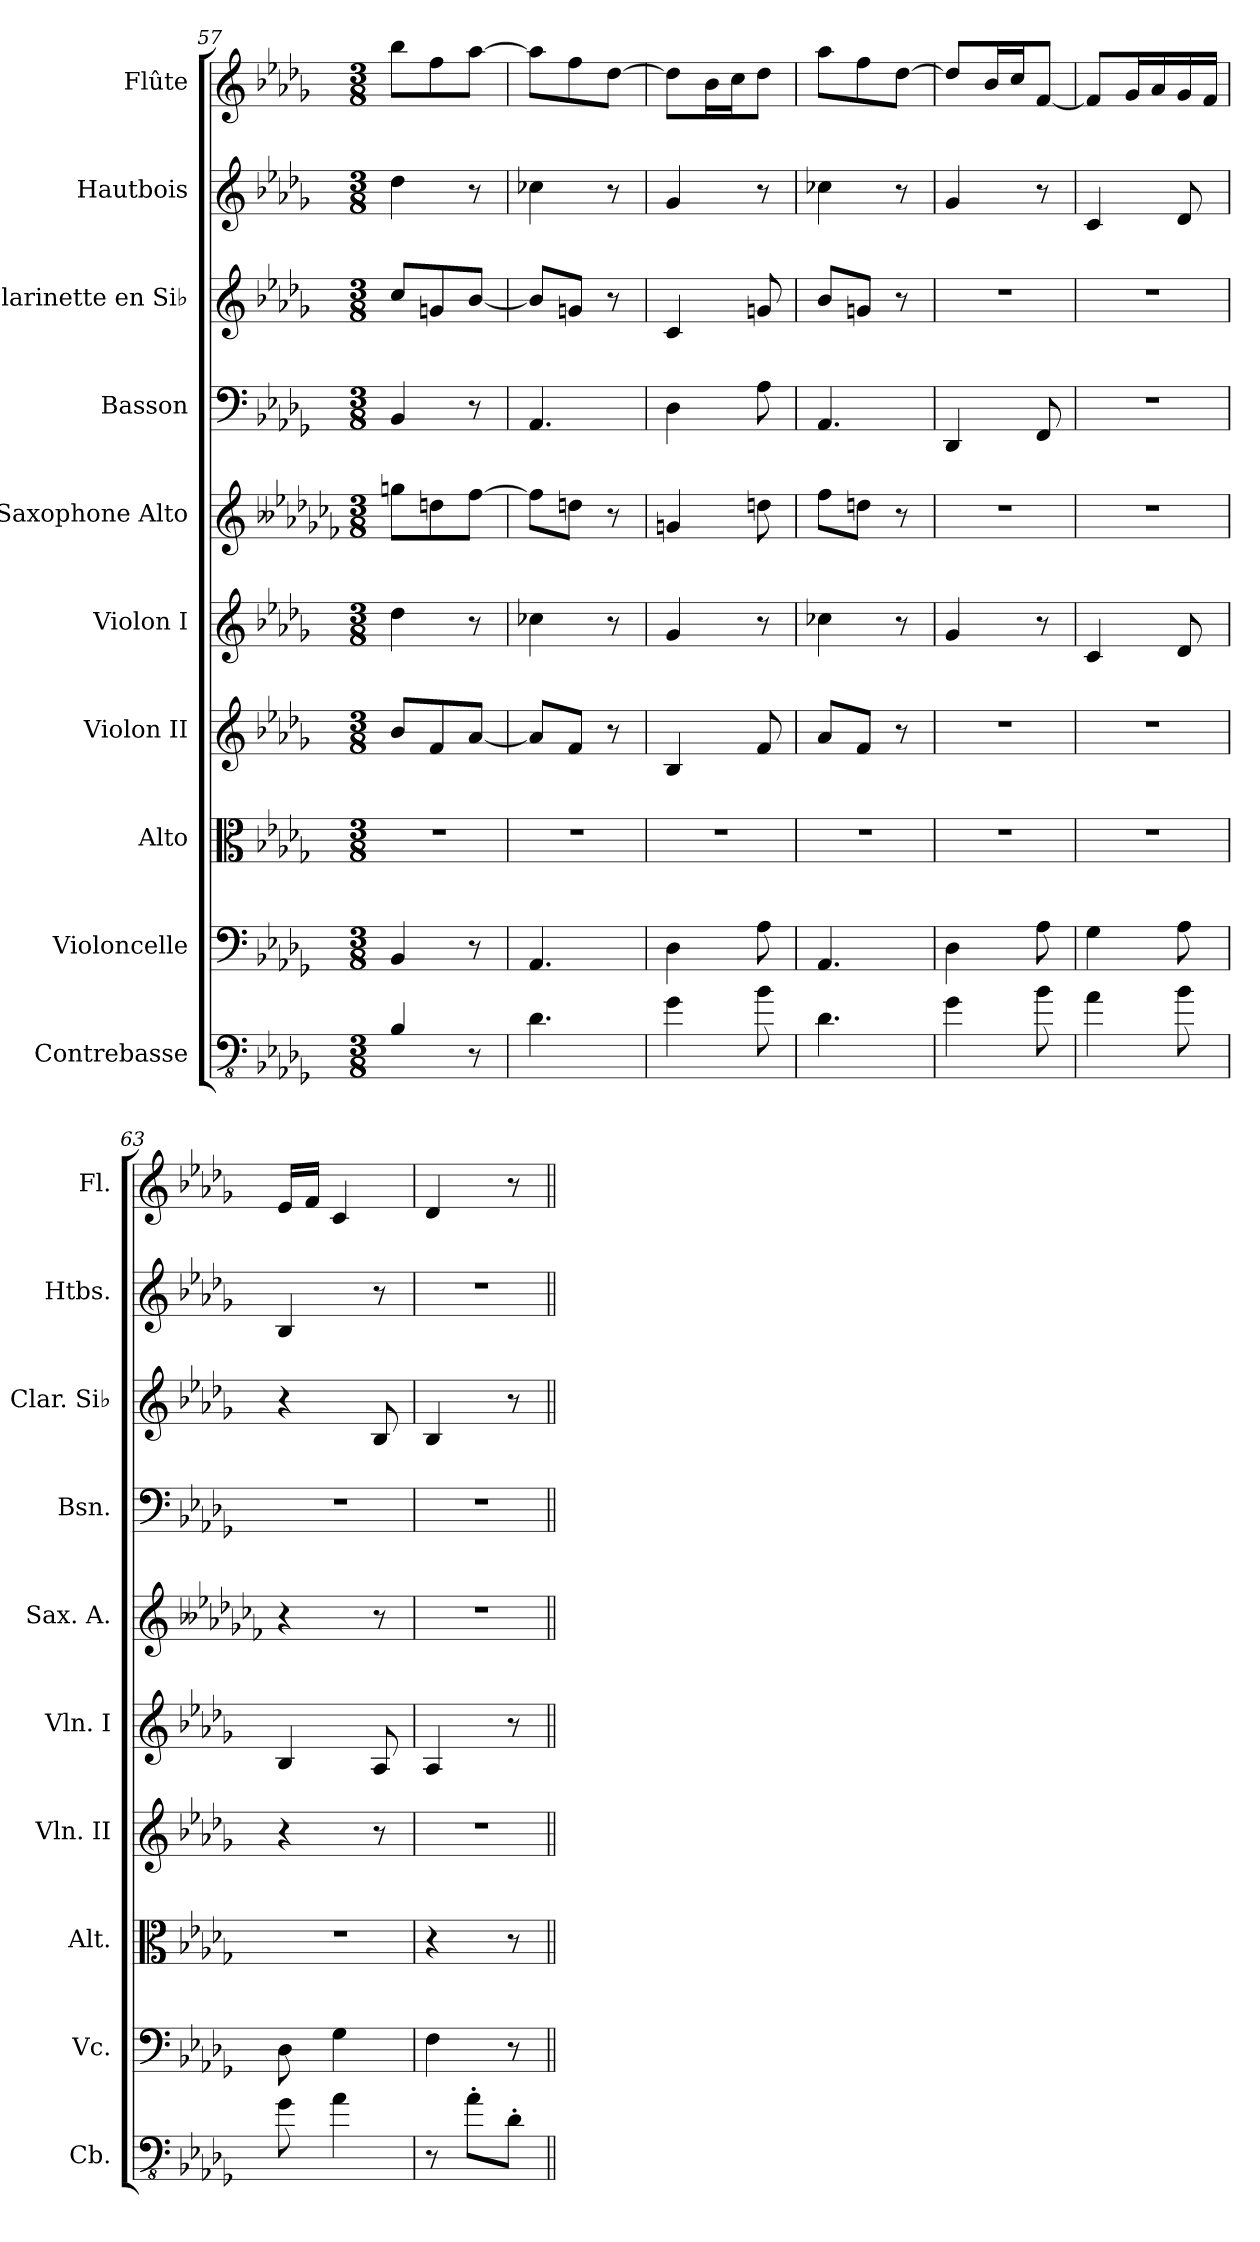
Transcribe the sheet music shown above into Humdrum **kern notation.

**kern	**kern	**kern	**kern	**kern	**kern	**kern	**kern	**kern	**kern
*part10	*part9	*part8	*part7	*part6	*part5	*part4	*part3	*part2	*part1
*staff10	*staff9	*staff8	*staff7	*staff6	*staff5	*staff4	*staff3	*staff2	*staff1
*I"Contrebasse	*I"Violoncelle	*I"Alto	*I"Violon II	*I"Violon I	*I"Saxophone Alto	*I"Basson	*I"Clarinette en Si♭	*I"Hautbois	*I"Flûte
*I'Cb.	*I'Vc.	*I'Alt.	*I'Vln. II	*I'Vln. I	*I'Sax. A.	*I'Bsn.	*I'Clar. Si♭	*I'Htbs.	*I'Fl.
!!LO:PB:g=z
*clefFv4	*clefF4	*clefC3	*clefG2	*clefG2	*clefG2	*clefF4	*clefG2	*clefG2	*clefG2
*ITrd7c12	*	*	*	*	*ITrd5c9	*	*ITrd1c2	*	*
*k[b-e-a-d-g-]	*k[b-e-a-d-g-]	*k[b-e-a-d-g-]	*k[b-e-a-d-g-]	*k[b-e-a-d-g-]	*k[b--e-a-d-g-c-f-]	*k[b-e-a-d-g-]	*k[b-e-a-d-g-c-f-]	*k[b-e-a-d-g-]	*k[b-e-a-d-g-]
*M3/8	*M3/8	*M3/8	*M3/8	*M3/8	*M3/8	*M3/8	*M3/8	*M3/8	*M3/8
=57	=57	=57	=57	=57	=57	=57	=57	=57	=57
4BBB-/	4BB-/	4.r	8b-/L	4dd-\	8b-X\L	4BB-/	8b-/L	4dd-\	8bb-\L
.	.	.	8f/	.	8fn\	.	8fn/	.	8ff\
8r	8r	.	[8a-/J	8r	[8a-\J	8r	[8a-/J	8r	[8aa-\J
=58	=58	=58	=58	=58	=58	=58	=58	=58	=58
4.DD-\	4.AA-/	4.r	8a-/L]	4cc-X\	8a-\L]	4.AA-/	8a-/L]	4cc-X\	8aa-\L]
.	.	.	8f/J	.	8fn\J	.	8fn/J	.	8ff\
.	.	.	8r	8r	8r	.	8r	8r	[8dd-\J
=59	=59	=59	=59	=59	=59	=59	=59	=59	=59
4GG-\	4D-\	4.r	4B-/	4g-/	4B-X/	4D-\	4B-/	4g-/	8dd-\L]
.	.	.	.	.	.	.	.	.	16b-\L
.	.	.	.	.	.	.	.	.	16cc\J
8BB-\	8A-\	.	8f/	8r	8fn\	8A-\	8fn/	8r	8dd-\J
=60	=60	=60	=60	=60	=60	=60	=60	=60	=60
4.DD-\	4.AA-/	4.r	8a-/L	4cc-X\	8a-\L	4.AA-/	8a-/L	4cc-X\	8aa-\L
.	.	.	8f/J	.	8fn\J	.	8fn/J	.	8ff\
.	.	.	8r	8r	8r	.	8r	8r	[8dd-\J
=61	=61	=61	=61	=61	=61	=61	=61	=61	=61
4GG-\	4D-\	4.r	4.r	4g-/	4.r	4DD-/	4.r	4g-/	8dd-/L]
.	.	.	.	.	.	.	.	.	16b-/L
.	.	.	.	.	.	.	.	.	16cc/J
8BB-\	8A-\	.	.	8r	.	8FF/	.	8r	[8f/J
=62	=62	=62	=62	=62	=62	=62	=62	=62	=62
4AA-\	4G-\	4.r	4.r	4c/	4.r	4.r	4.r	4c/	8f/L]
.	.	.	.	.	.	.	.	.	16g-/L
.	.	.	.	.	.	.	.	.	16a-/
8BB-\	8A-\	.	.	8d-/	.	.	.	8d-/	16g-/
.	.	.	.	.	.	.	.	.	16f/JJ
=63	=63	=63	=63	=63	=63	=63	=63	=63	=63
8GG-\	8D-\	4.r	4r	4B-/	4r	4.r	4r	4B-/	16e-/LL
.	.	.	.	.	.	.	.	.	16f/JJ
4AA-\	4G-\	.	.	.	.	.	.	.	4c/
.	.	.	8r	8A-/	8r	.	8A-/	8r	.
=64	=64	=64	=64	=64	=64	=64	=64	=64	=64
8r	4F\	4r	4.r	4A-/	4.r	4.r	4A-/	4.r	4d-/
8AA-'\L	.	.	.	.	.	.	.	.	.
8DD-'\J	8r	8r	.	8r	.	.	8r	.	8r
=||	=||	=||	=||	=||	=||	=||	=||	=||	=||
*-	*-	*-	*-	*-	*-	*-	*-	*-	*-
